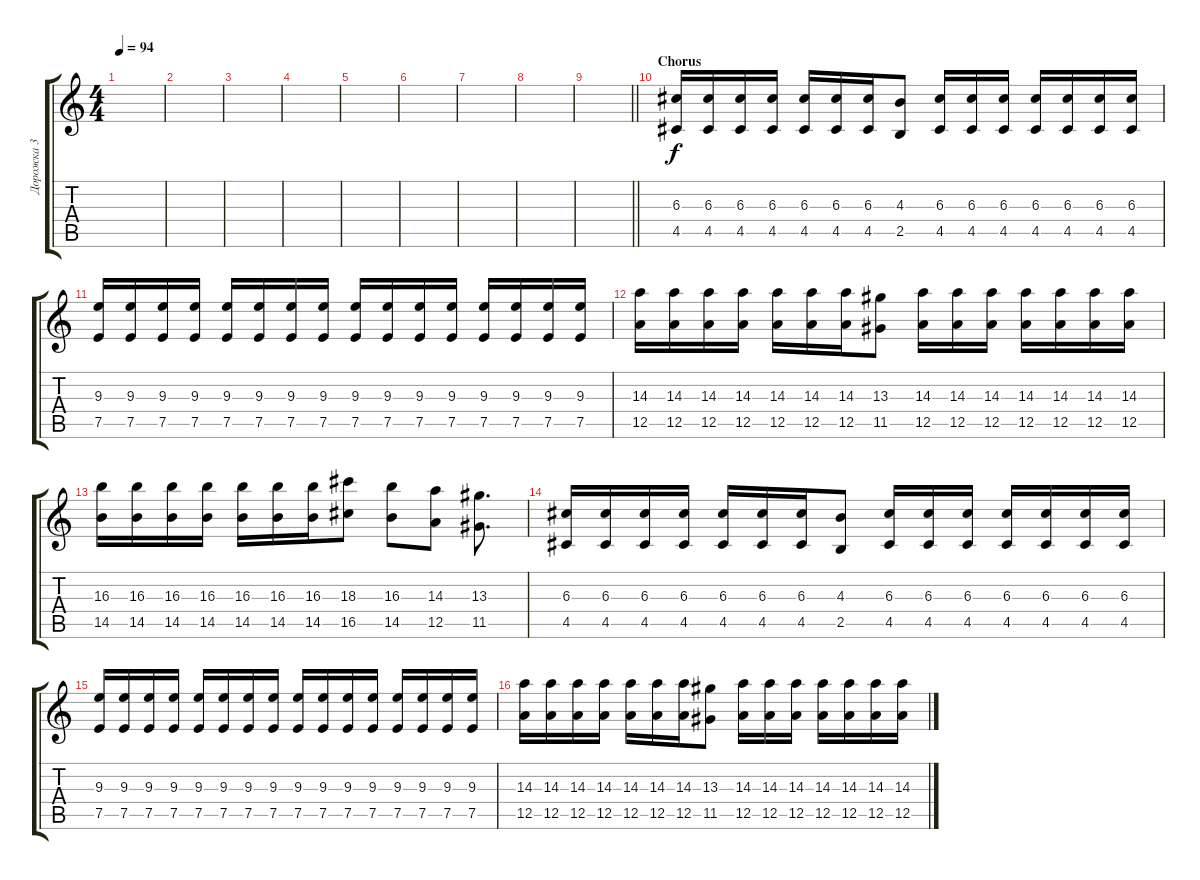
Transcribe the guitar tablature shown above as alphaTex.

\track ("Дорожка 3" "Дорожка 3") {instrument overdrivenguitar}
\staff {score tabs}
\tuning (E4 B3 G3 D3 A2 D2) {hide}
\ts (4 4)
\tempo 94
\clef g2
\ks c
|
|
|
|
|
|
|
|
\barLineRight lightlight
|
\section ("" "Chorus")
(6.3 4.5).16 (6.3 4.5).16 (6.3 4.5).16 (6.3 4.5).16 (6.3 4.5).16 (6.3 4.5).16 (6.3 4.5).16 (4.3 2.5).8 (6.3 4.5).16 (6.3 4.5).16 (6.3 4.5).16 (6.3 4.5).16 (6.3 4.5).16 (6.3 4.5).16 (6.3 4.5).16 |
(9.3 7.5).16 (9.3 7.5).16 (9.3 7.5).16 (9.3 7.5).16 (9.3 7.5).16 (9.3 7.5).16 (9.3 7.5).16 (9.3 7.5).16 (9.3 7.5).16 (9.3 7.5).16 (9.3 7.5).16 (9.3 7.5).16 (9.3 7.5).16 (9.3 7.5).16 (9.3 7.5).16 (9.3 7.5).16 |
(14.3 12.5).16 (14.3 12.5).16 (14.3 12.5).16 (14.3 12.5).16 (14.3 12.5).16 (14.3 12.5).16 (14.3 12.5).16 (13.3 11.5).8 (14.3 12.5).16 (14.3 12.5).16 (14.3 12.5).16 (14.3 12.5).16 (14.3 12.5).16 (14.3 12.5).16 (14.3 12.5).16 |
(16.3 14.5).16 (16.3 14.5).16 (16.3 14.5).16 (16.3 14.5).16 (16.3 14.5).16 (16.3 14.5).16 (16.3 14.5).16 (18.3 16.5).8 (16.3 14.5).8 (14.3 12.5).8 (13.3 11.5).8{d} |
(6.3 4.5).16 (6.3 4.5).16 (6.3 4.5).16 (6.3 4.5).16 (6.3 4.5).16 (6.3 4.5).16 (6.3 4.5).16 (4.3 2.5).8 (6.3 4.5).16 (6.3 4.5).16 (6.3 4.5).16 (6.3 4.5).16 (6.3 4.5).16 (6.3 4.5).16 (6.3 4.5).16 |
(9.3 7.5).16 (9.3 7.5).16 (9.3 7.5).16 (9.3 7.5).16 (9.3 7.5).16 (9.3 7.5).16 (9.3 7.5).16 (9.3 7.5).16 (9.3 7.5).16 (9.3 7.5).16 (9.3 7.5).16 (9.3 7.5).16 (9.3 7.5).16 (9.3 7.5).16 (9.3 7.5).16 (9.3 7.5).16 |
(14.3 12.5).16 (14.3 12.5).16 (14.3 12.5).16 (14.3 12.5).16 (14.3 12.5).16 (14.3 12.5).16 (14.3 12.5).16 (13.3 11.5).8 (14.3 12.5).16 (14.3 12.5).16 (14.3 12.5).16 (14.3 12.5).16 (14.3 12.5).16 (14.3 12.5).16 (14.3 12.5).16
